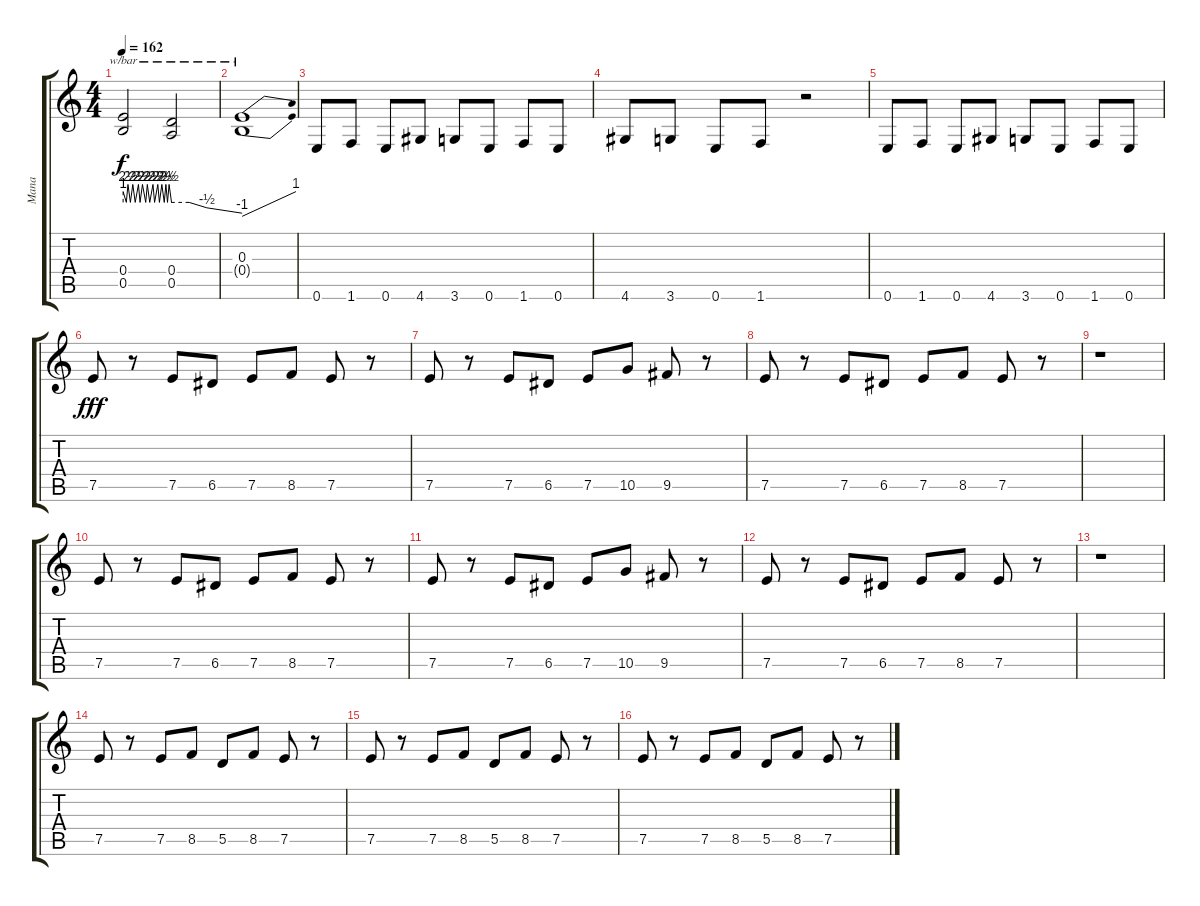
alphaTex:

\track ("Mana" "Mana") {instrument distortionguitar}
\staff {score tabs}
\tuning (E4 B3 G3 D3 A2 E2) {hide}
\ts (4 4)
\tempo 162
\clef g2
\ks c
(0.4 0.5).2{tbe (custom default 0 4 4 0 6 10 9 0 12 10 15 0 19 10 21 0 24 10 28 0 30 10 33 0 37 10 39 0 43 10 45 0 48 10 51 0 53 10 55 0 57 10 60 0) dy f} (0.4 0.5).2{tbe (custom default 0 0 15 0 30 -2 60 -4)} |
(0.3 0.4{t}).1{tbe (dive default 0 -6 60 4)} |
0.6.8 1.6.8 0.6.8 4.6.8 3.6.8 0.6.8 1.6.8 0.6.8 |
4.6.8 3.6.8 0.6.8 1.6.8 r.2 |
0.6.8 1.6.8 0.6.8 4.6.8 3.6.8 0.6.8 1.6.8 0.6.8 |
7.5.8{dy fff} r.8 7.5.8 6.5.8 7.5.8 8.5.8 7.5.8 r.8 |
7.5.8 r.8 7.5.8 6.5.8 7.5.8 10.5.8 9.5.8 r.8 |
7.5.8 r.8 7.5.8 6.5.8 7.5.8 8.5.8 7.5.8 r.8 |
r.1 |
7.5.8 r.8 7.5.8 6.5.8 7.5.8 8.5.8 7.5.8 r.8 |
7.5.8 r.8 7.5.8 6.5.8 7.5.8 10.5.8 9.5.8 r.8 |
7.5.8 r.8 7.5.8 6.5.8 7.5.8 8.5.8 7.5.8 r.8 |
r.1 |
7.5.8 r.8 7.5.8 8.5.8 5.5.8 8.5.8 7.5.8 r.8 |
7.5.8 r.8 7.5.8 8.5.8 5.5.8 8.5.8 7.5.8 r.8 |
7.5.8 r.8 7.5.8 8.5.8 5.5.8 8.5.8 7.5.8 r.8
